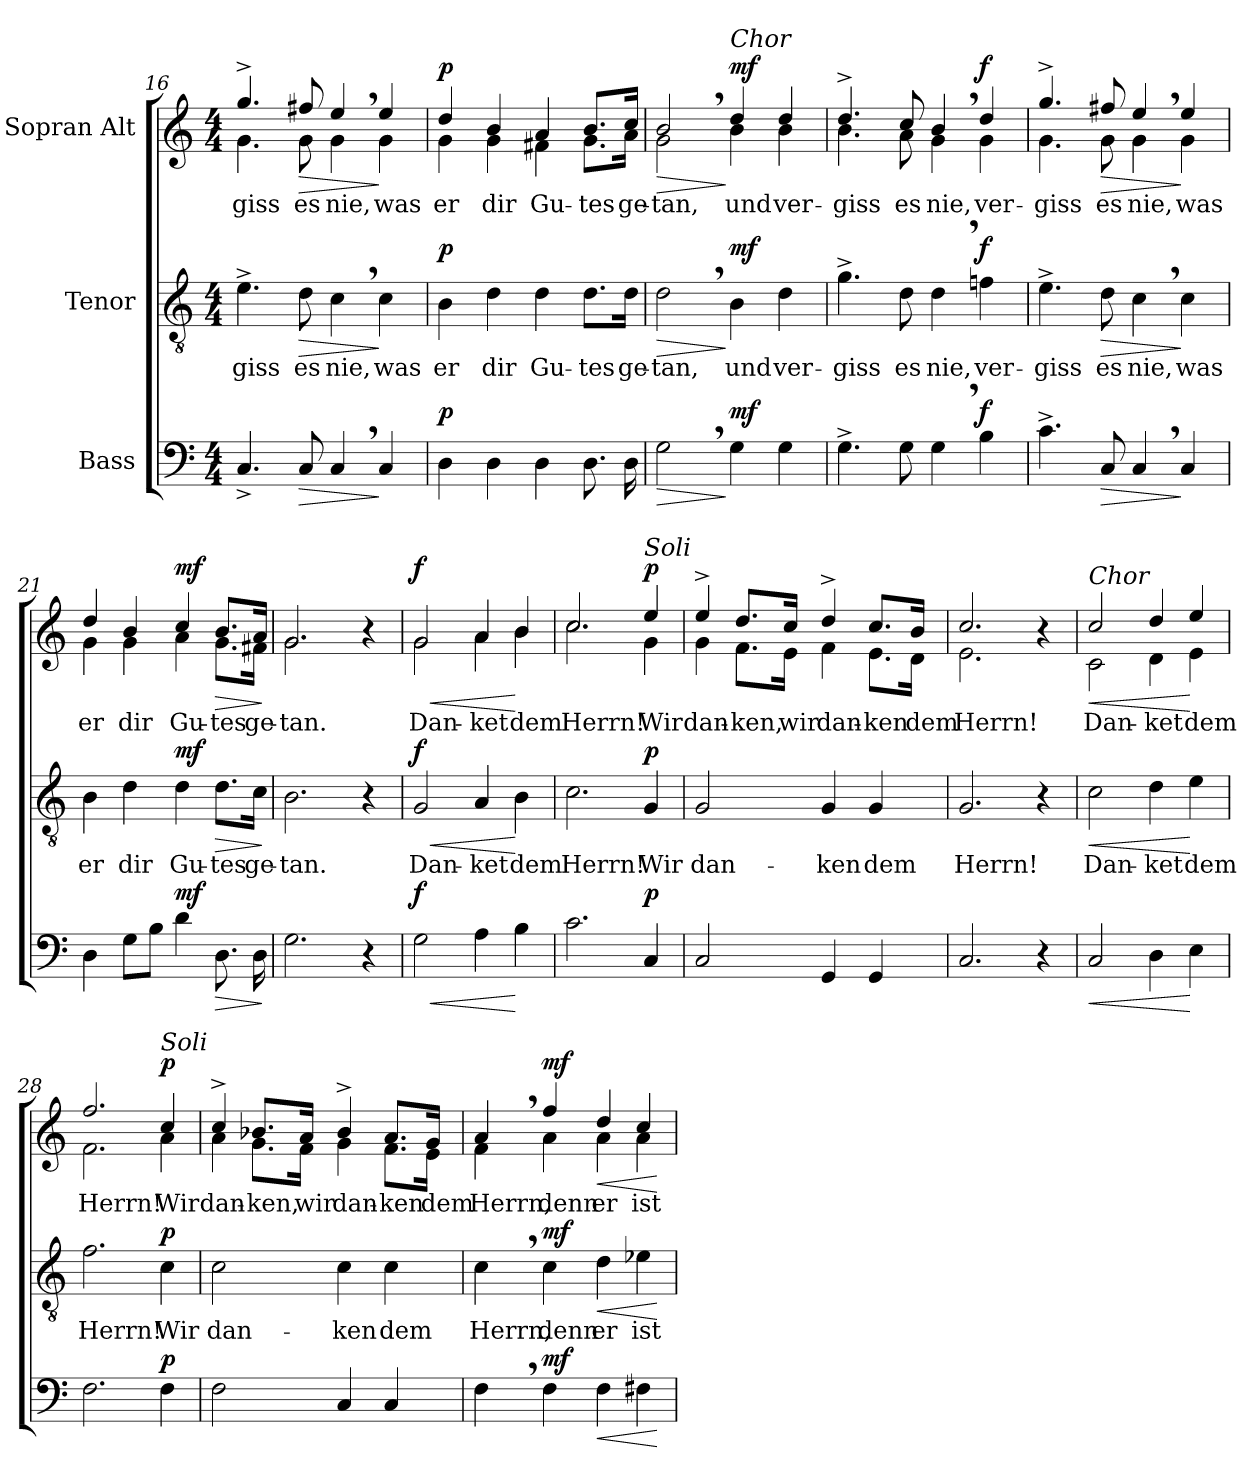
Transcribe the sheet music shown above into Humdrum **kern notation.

**kern	**dynam	**kern	**text	**dynam	**kern	**text	**dynam
*part3	*part3	*part2	*part2	*part2	*part1	*part1	*part1
*staff3	*staff3	*staff2	*staff2	*staff2	*staff1	*staff1	*staff1
*I"Bass	*	*I"Tenor	*	*	*I"Sopran Alt	*	*
*clefF4	*	*clefGv2	*	*	*clefG2	*	*
*k[]	*	*k[]	*	*	*k[]	*	*
*M4/4	*	*M4/4	*	*	*M4/4	*	*
=16	=16	=16	=16	=16	=16	=16	=16
*	*	*	*	*	*^	*	*
4.C^/	.	4.e^\	-giss	.	4.gg^/	4.g\	-giss	.
!	!LO:HP:b	!	!	!LO:HP:b	!	!	!	!LO:HP:b
8C/	>	8d\	es	>	8ff#X/	8g\	es	>
4C,/	.	4c,\	nie,	.	4ee,/	4g\	nie,	.
4C/	]	4c\	was	]	4ee/	4g\	was	]
=17	=17	=17	=17	=17	=17	=17	=17	=17
!	!LO:DY:a	!	!	!LO:DY:a	!	!	!	!LO:DY:a
4D\	p	4B\	er	p	4dd/	4g\	er	p
4D\	.	4d\	dir	.	4b/	4g\	dir	.
4D\	.	4d\	Gu-	.	4a/	4f#X\	Gu-	.
8.D\	.	8.d\L	-tes	.	8.b/L	8.g\L	-tes	.
16D\	.	16d\Jk	ge-	.	16cc/Jk	16a\Jk	ge-	.
!!LO:LB:g=z	!!
=18	=18	=18	=18	=18	=18	=18	=18	=18
!	!LO:HP:b	!	!	!LO:HP:b	!	!	!	!LO:HP:b
2G,\	>	2d,\	-tan,	>	2b,/	2g\	-tan,	>
!	!	!	!	!	!LO:TX:a:i:t=Chor	!	!	!
!	!LO:DY:n=1:a	!	!	!LO:DY:n=1:a	!	!	!	!LO:DY:n=1:a
4G\	] mf	4B\	und	] mf	4dd/	4b\	und	] mf
4G\	.	4d\	ver-	.	4dd/	4b\	ver-	.
=19	=19	=19	=19	=19	=19	=19	=19	=19
4.G^\	.	4.g^\	-giss	.	4.dd^/	4.b\	-giss	.
8G\	.	8d\	es	.	8cc/	8a\	es	.
4G,\	.	4d,\	nie,	.	4b,/	4g\	nie,	.
!	!LO:DY:a	!	!	!LO:DY:a	!	!	!	!LO:DY:a
4B\	f	4fn\	ver-	f	4dd/	4g\	ver-	f
=20	=20	=20	=20	=20	=20	=20	=20	=20
4.c^\	.	4.e^\	-giss	.	4.gg^/	4.g\	-giss	.
!	!LO:HP:b	!	!	!LO:HP:b	!	!	!	!LO:HP:b
8C/	>	8d\	es	>	8ff#X/	8g\	es	>
4C,/	.	4c,\	nie,	.	4ee,/	4g\	nie,	.
4C/	]	4c\	was	]	4ee/	4g\	was	]
=21	=21	=21	=21	=21	=21	=21	=21	=21
4D\	.	4B\	er	.	4dd/	4g\	er	.
8G\L	.	4d\	dir	.	4b/	4g\	dir	.
8B\J	.	.	.	.	.	.	.	.
!	!LO:DY:a	!	!	!LO:DY:a	!	!	!	!LO:DY:a
4d\	mf	4d\	Gu-	mf	4cc/	4a\	Gu-	mf
!	!LO:HP:b	!	!	!LO:HP:b	!	!	!	!LO:HP:b
8.D\	>	8.d\L	-tes	>	8.b/L	8.g\L	-tes	>
16D\	.	16c\Jk	ge-	.	16a/Jk	16f#X\Jk	ge-	.
*	*	*	*	*	*v	*v	*	*
.	]	.	.	]	.	.	]
=22	=22	=22	=22	=22	=22	=22	=22
*	*	*	*	*	*^	*	*
2.G\	.	2.B\	-tan.	.	2.g/	2.g\	-tan.	.
4r	.	4r	.	.	4r	4ryy	.	.
!!LO:PB:g=z	!!
=23	=23	=23	=23	=23	=23	=23	=23	=23
!	!LO:HP:b	!	!	!LO:HP:b	!	!	!	!LO:HP:b
!	!LO:DY:n=1:a	!	!	!LO:DY:n=1:a	!	!	!	!LO:DY:n=1:a
2G\	< f	2G/	Dan-	< f	2g/	2g\	Dan-	< f
4A\	.	4A/	-ket	.	4a/	4a\	-ket	.
4B\	[	4B\	dem	[	4b/	4b\	dem	[
=24	=24	=24	=24	=24	=24	=24	=24	=24
2.c\	.	2.c\	Herrn!	.	2.cc/	2.cc\	Herrn!	.
!	!	!	!	!	!LO:TX:a:i:t=Soli	!	!	!
!	!LO:DY:a	!	!	!LO:DY:a	!	!	!	!LO:DY:a
4C/	p	4G/	Wir	p	4ee/	4g\	Wir	p
=25	=25	=25	=25	=25	=25	=25	=25	=25
2C/	.	2G/	dan-	.	4ee^/	4g\	dan-	.
.	.	.	.	.	8.dd/L	8.f\L	-ken,	.
.	.	.	.	.	16cc/Jk	16e\Jk	wir	.
4GG/	.	4G/	-ken	.	4dd^/	4f\	dan-	.
4GG/	.	4G/	dem	.	8.cc/L	8.e\L	-ken	.
.	.	.	.	.	16b/Jk	16d\Jk	dem	.
=26	=26	=26	=26	=26	=26	=26	=26	=26
2.C/	.	2.G/	Herrn!	.	2.cc/	2.e\	Herrn!	.
4r	.	4r	.	.	4r	4ryy	.	.
=27	=27	=27	=27	=27	=27	=27	=27	=27
!	!	!	!	!	!LO:TX:a:i:t=Chor	!	!	!
!	!LO:HP:b	!	!	!LO:HP:b	!	!	!	!LO:HP:b
2C/	<	2c\	Dan-	<	2cc/	2c\	Dan-	<
4D\	.	4d\	-ket	.	4dd/	4d\	-ket	.
4E\	[	4e\	dem	[	4ee/	4e\	dem	[
!!LO:LB:g=z	!!
=28	=28	=28	=28	=28	=28	=28	=28	=28
2.F\	.	2.f\	Herrn!	.	2.ff/	2.f\	Herrn!	.
!	!	!	!	!	!LO:TX:a:i:t=Soli	!	!	!
!	!LO:DY:a	!	!	!LO:DY:a	!	!	!	!LO:DY:a
4F\	p	4c\	Wir	p	4cc/	4a\	Wir	p
=29	=29	=29	=29	=29	=29	=29	=29	=29
2F\	.	2c\	dan-	.	4cc^/	4a\	dan-	.
.	.	.	.	.	8.b-X/L	8.g\L	-ken,	.
.	.	.	.	.	16a/Jk	16f\Jk	wir	.
4C/	.	4c\	-ken	.	4b-^/	4g\	dan-	.
4C/	.	4c\	dem	.	8.a/L	8.f\L	-ken	.
.	.	.	.	.	16g/Jk	16e\Jk	dem	.
=30	=30	=30	=30	=30	=30	=30	=30	=30
4F,\	.	4c,\	Herrn,	.	4a,/	4f\	Herrn,	.
!	!LO:DY:a	!	!	!LO:DY:a	!	!	!	!LO:DY:a
4F\	mf	4c\	denn	mf	4ff/	4a\	denn	mf
!	!LO:HP:b	!	!	!LO:HP:b	!	!	!	!LO:HP:b
4F\	<	4d\	er	<	4dd/	4a\	er	<
4F#X\	.	4e-X\	ist	.	4cc/	4a\	ist	.
*	*	*	*	*	*v	*v	*	*
.	[	.	.	[	.	.	[
=	=	=	=	=	=	=	=
*-	*-	*-	*-	*-	*-	*-	*-
